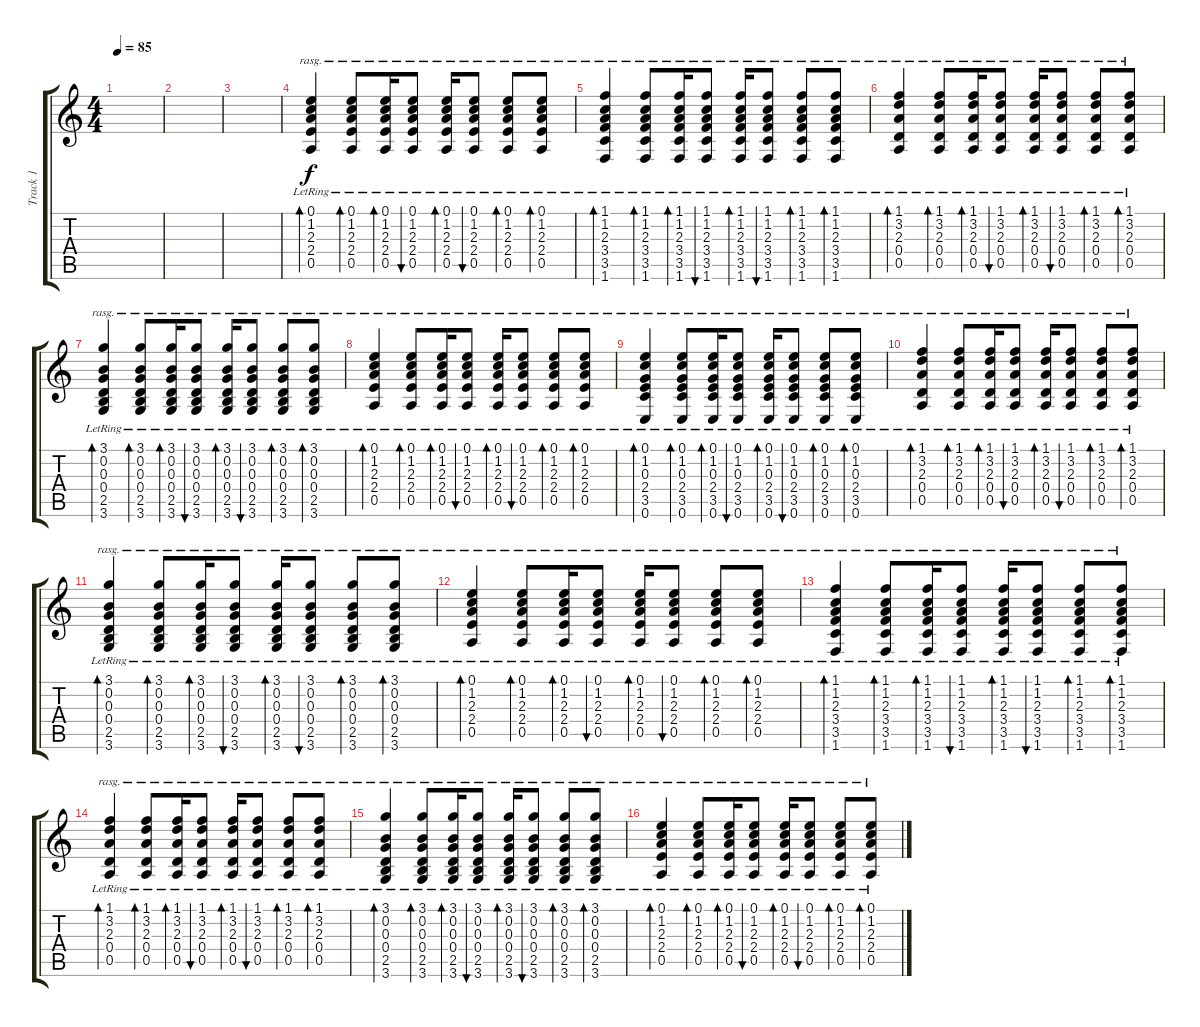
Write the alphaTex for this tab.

\track ("Track 1" "Track 1") {instrument acousticguitarsteel}
\staff {score tabs}
\tuning (E4 B3 G3 D3 A2 E2) {hide}
\ts (4 4)
\tempo 85
\clef g2
\ks c
|
|
|
(0.1{lr} 1.2{lr} 2.3{lr} 2.4{lr} 0.5{lr}).4{bd 30 rasg ii} (0.1{lr} 1.2{lr} 2.3{lr} 2.4{lr} 0.5{lr}).8{bd 30 rasg ii} (0.1{lr} 1.2{lr} 2.3{lr} 2.4{lr} 0.5).16{bd 30 rasg ii} (0.1{lr} 1.2{lr} 2.3{lr} 2.4{lr} 0.5).8{bu 60 rasg ii} (0.1{lr} 1.2{lr} 2.3{lr} 2.4{lr} 0.5).16{bd 30 rasg ii} (0.1{lr} 1.2{lr} 2.3{lr} 2.4{lr} 0.5).8{bu 60 rasg ii} (0.1{lr} 1.2{lr} 2.3{lr} 2.4{lr} 0.5{lr}).8{bd 30 rasg ii} (0.1{lr} 1.2{lr} 2.3{lr} 2.4{lr} 0.5).8{bd 30 rasg ii} |
(1.1{lr} 1.2{lr} 2.3{lr} 3.4{lr} 3.5{lr} 1.6).4{bd 30 rasg ii} (1.1{lr} 1.2{lr} 2.3{lr} 3.4{lr} 3.5{lr} 1.6).8{bd 30 rasg ii} (1.1{lr} 1.2{lr} 2.3{lr} 3.4{lr} 3.5 1.6).16{bd 30 rasg ii} (1.1{lr} 1.2{lr} 2.3{lr} 3.4{lr} 3.5 1.6).8{bu 60 rasg ii} (1.1{lr} 1.2{lr} 2.3{lr} 3.4{lr} 3.5 1.6).16{bd 30 rasg ii} (1.1{lr} 1.2{lr} 2.3{lr} 3.4{lr} 3.5 1.6).8{bu 60 rasg ii} (1.1{lr} 1.2{lr} 2.3{lr} 3.4{lr} 3.5{lr} 1.6).8{bd 30 rasg ii} (1.1{lr} 1.2{lr} 2.3{lr} 3.4{lr} 3.5 1.6).8{bd 30 rasg ii} |
(1.1{lr} 3.2{lr} 2.3{lr} 0.4{lr} 0.5{lr}).4{bd 30 rasg ii} (1.1{lr} 3.2{lr} 2.3{lr} 0.4{lr} 0.5{lr}).8{bd 30 rasg ii} (1.1{lr} 3.2{lr} 2.3{lr} 0.4{lr} 0.5).16{bd 30 rasg ii} (1.1{lr} 3.2{lr} 2.3{lr} 0.4{lr} 0.5).8{bu 60 rasg ii} (1.1{lr} 3.2{lr} 2.3{lr} 0.4{lr} 0.5).16{bd 30 rasg ii} (1.1{lr} 3.2{lr} 2.3{lr} 0.4{lr} 0.5).8{bu 60 rasg ii} (1.1{lr} 3.2{lr} 2.3{lr} 0.4{lr} 0.5{lr}).8{bd 30 rasg ii} (1.1{lr} 3.2{lr} 2.3{lr} 0.4{lr} 0.5).8{bd 30 rasg ii} |
(3.1{lr} 0.2{lr} 0.3{lr} 0.4{lr} 2.5{lr} 3.6).4{bd 30 rasg ii} (3.1{lr} 0.2{lr} 0.3{lr} 0.4{lr} 2.5{lr} 3.6).8{bd 30 rasg ii} (3.1{lr} 0.2{lr} 0.3{lr} 0.4{lr} 2.5 3.6).16{bd 30 rasg ii} (3.1{lr} 0.2{lr} 0.3{lr} 0.4{lr} 2.5 3.6).8{bu 60 rasg ii} (3.1{lr} 0.2{lr} 0.3{lr} 0.4{lr} 2.5 3.6).16{bd 30 rasg ii} (3.1{lr} 0.2{lr} 0.3{lr} 0.4{lr} 2.5 3.6).8{bu 60 rasg ii} (3.1{lr} 0.2{lr} 0.3{lr} 0.4{lr} 2.5{lr} 3.6).8{bd 30 rasg ii} (3.1{lr} 0.2{lr} 0.3{lr} 0.4{lr} 2.5 3.6).8{bd 30 rasg ii} |
(0.1{lr} 1.2{lr} 2.3{lr} 2.4{lr} 0.5{lr}).4{bd 30 rasg ii} (0.1{lr} 1.2{lr} 2.3{lr} 2.4{lr} 0.5{lr}).8{bd 30 rasg ii} (0.1{lr} 1.2{lr} 2.3{lr} 2.4{lr} 0.5).16{bd 30 rasg ii} (0.1{lr} 1.2{lr} 2.3{lr} 2.4{lr} 0.5).8{bu 60 rasg ii} (0.1{lr} 1.2{lr} 2.3{lr} 2.4{lr} 0.5).16{bd 30 rasg ii} (0.1{lr} 1.2{lr} 2.3{lr} 2.4{lr} 0.5).8{bu 60 rasg ii} (0.1{lr} 1.2{lr} 2.3{lr} 2.4{lr} 0.5{lr}).8{bd 30 rasg ii} (0.1{lr} 1.2{lr} 2.3{lr} 2.4{lr} 0.5).8{bd 30 rasg ii} |
(0.1{lr} 1.2{lr} 0.3{lr} 2.4{lr} 3.5{lr} 0.6).4{bd 30 rasg ii} (0.1{lr} 1.2{lr} 0.3{lr} 2.4{lr} 3.5{lr} 0.6).8{bd 30 rasg ii} (0.1{lr} 1.2{lr} 0.3{lr} 2.4{lr} 3.5 0.6).16{bd 30 rasg ii} (0.1{lr} 1.2{lr} 0.3{lr} 2.4{lr} 3.5 0.6).8{bu 60 rasg ii} (0.1{lr} 1.2{lr} 0.3{lr} 2.4{lr} 3.5 0.6).16{bd 30 rasg ii} (0.1{lr} 1.2{lr} 0.3{lr} 2.4{lr} 3.5 0.6).8{bu 60 rasg ii} (0.1{lr} 1.2{lr} 0.3{lr} 2.4{lr} 3.5{lr} 0.6).8{bd 30 rasg ii} (0.1{lr} 1.2{lr} 0.3{lr} 2.4{lr} 3.5 0.6).8{bd 30 rasg ii} |
(1.1{lr} 3.2{lr} 2.3{lr} 0.4{lr} 0.5{lr}).4{bd 30 rasg ii} (1.1{lr} 3.2{lr} 2.3{lr} 0.4{lr} 0.5{lr}).8{bd 30 rasg ii} (1.1{lr} 3.2{lr} 2.3{lr} 0.4{lr} 0.5).16{bd 30 rasg ii} (1.1{lr} 3.2{lr} 2.3{lr} 0.4{lr} 0.5).8{bu 60 rasg ii} (1.1{lr} 3.2{lr} 2.3{lr} 0.4{lr} 0.5).16{bd 30 rasg ii} (1.1{lr} 3.2{lr} 2.3{lr} 0.4{lr} 0.5).8{bu 60 rasg ii} (1.1{lr} 3.2{lr} 2.3{lr} 0.4{lr} 0.5{lr}).8{bd 30 rasg ii} (1.1{lr} 3.2{lr} 2.3{lr} 0.4{lr} 0.5).8{bd 30 rasg ii} |
(3.1{lr} 0.2{lr} 0.3{lr} 0.4{lr} 2.5{lr} 3.6).4{bd 30 rasg ii} (3.1{lr} 0.2{lr} 0.3{lr} 0.4{lr} 2.5{lr} 3.6).8{bd 30 rasg ii} (3.1{lr} 0.2{lr} 0.3{lr} 0.4{lr} 2.5 3.6).16{bd 30 rasg ii} (3.1{lr} 0.2{lr} 0.3{lr} 0.4{lr} 2.5 3.6).8{bu 60 rasg ii} (3.1{lr} 0.2{lr} 0.3{lr} 0.4{lr} 2.5 3.6).16{bd 30 rasg ii} (3.1{lr} 0.2{lr} 0.3{lr} 0.4{lr} 2.5 3.6).8{bu 60 rasg ii} (3.1{lr} 0.2{lr} 0.3{lr} 0.4{lr} 2.5{lr} 3.6).8{bd 30 rasg ii} (3.1{lr} 0.2{lr} 0.3{lr} 0.4{lr} 2.5 3.6).8{bd 30 rasg ii} |
(0.1{lr} 1.2{lr} 2.3{lr} 2.4{lr} 0.5{lr}).4{bd 30 rasg ii} (0.1{lr} 1.2{lr} 2.3{lr} 2.4{lr} 0.5{lr}).8{bd 30 rasg ii} (0.1{lr} 1.2{lr} 2.3{lr} 2.4{lr} 0.5).16{bd 30 rasg ii} (0.1{lr} 1.2{lr} 2.3{lr} 2.4{lr} 0.5).8{bu 60 rasg ii} (0.1{lr} 1.2{lr} 2.3{lr} 2.4{lr} 0.5).16{bd 30 rasg ii} (0.1{lr} 1.2{lr} 2.3{lr} 2.4{lr} 0.5).8{bu 60 rasg ii} (0.1{lr} 1.2{lr} 2.3{lr} 2.4{lr} 0.5{lr}).8{bd 30 rasg ii} (0.1{lr} 1.2{lr} 2.3{lr} 2.4{lr} 0.5).8{bd 30 rasg ii} |
(1.1{lr} 1.2{lr} 2.3{lr} 3.4{lr} 3.5{lr} 1.6).4{bd 30 rasg ii} (1.1{lr} 1.2{lr} 2.3{lr} 3.4{lr} 3.5{lr} 1.6).8{bd 30 rasg ii} (1.1{lr} 1.2{lr} 2.3{lr} 3.4{lr} 3.5 1.6).16{bd 30 rasg ii} (1.1{lr} 1.2{lr} 2.3{lr} 3.4{lr} 3.5 1.6).8{bu 60 rasg ii} (1.1{lr} 1.2{lr} 2.3{lr} 3.4{lr} 3.5 1.6).16{bd 30 rasg ii} (1.1{lr} 1.2{lr} 2.3{lr} 3.4{lr} 3.5 1.6).8{bu 60 rasg ii} (1.1{lr} 1.2{lr} 2.3{lr} 3.4{lr} 3.5{lr} 1.6).8{bd 30 rasg ii} (1.1{lr} 1.2{lr} 2.3{lr} 3.4{lr} 3.5 1.6).8{bd 30 rasg ii} |
(1.1{lr} 3.2{lr} 2.3{lr} 0.4{lr} 0.5{lr}).4{bd 30 rasg ii} (1.1{lr} 3.2{lr} 2.3{lr} 0.4{lr} 0.5{lr}).8{bd 30 rasg ii} (1.1{lr} 3.2{lr} 2.3{lr} 0.4{lr} 0.5).16{bd 30 rasg ii} (1.1{lr} 3.2{lr} 2.3{lr} 0.4{lr} 0.5).8{bu 60 rasg ii} (1.1{lr} 3.2{lr} 2.3{lr} 0.4{lr} 0.5).16{bd 30 rasg ii} (1.1{lr} 3.2{lr} 2.3{lr} 0.4{lr} 0.5).8{bu 60 rasg ii} (1.1{lr} 3.2{lr} 2.3{lr} 0.4{lr} 0.5{lr}).8{bd 30 rasg ii} (1.1{lr} 3.2{lr} 2.3{lr} 0.4{lr} 0.5).8{bd 30 rasg ii} |
(3.1{lr} 0.2{lr} 0.3{lr} 0.4{lr} 2.5{lr} 3.6).4{bd 30 rasg ii} (3.1{lr} 0.2{lr} 0.3{lr} 0.4{lr} 2.5{lr} 3.6).8{bd 30 rasg ii} (3.1{lr} 0.2{lr} 0.3{lr} 0.4{lr} 2.5 3.6).16{bd 30 rasg ii} (3.1{lr} 0.2{lr} 0.3{lr} 0.4{lr} 2.5 3.6).8{bu 60 rasg ii} (3.1{lr} 0.2{lr} 0.3{lr} 0.4{lr} 2.5 3.6).16{bd 30 rasg ii} (3.1{lr} 0.2{lr} 0.3{lr} 0.4{lr} 2.5 3.6).8{bu 60 rasg ii} (3.1{lr} 0.2{lr} 0.3{lr} 0.4{lr} 2.5{lr} 3.6).8{bd 30 rasg ii} (3.1{lr} 0.2{lr} 0.3{lr} 0.4{lr} 2.5 3.6).8{bd 30 rasg ii} |
(0.1{lr} 1.2{lr} 2.3{lr} 2.4{lr} 0.5{lr}).4{bd 30 rasg ii} (0.1{lr} 1.2{lr} 2.3{lr} 2.4{lr} 0.5{lr}).8{bd 30 rasg ii} (0.1{lr} 1.2{lr} 2.3{lr} 2.4{lr} 0.5).16{bd 30 rasg ii} (0.1{lr} 1.2{lr} 2.3{lr} 2.4{lr} 0.5).8{bu 60 rasg ii} (0.1{lr} 1.2{lr} 2.3{lr} 2.4{lr} 0.5).16{bd 30 rasg ii} (0.1{lr} 1.2{lr} 2.3{lr} 2.4{lr} 0.5).8{bu 60 rasg ii} (0.1{lr} 1.2{lr} 2.3{lr} 2.4{lr} 0.5{lr}).8{bd 30 rasg ii} (0.1{lr} 1.2{lr} 2.3{lr} 2.4{lr} 0.5).8{bd 30 rasg ii}
